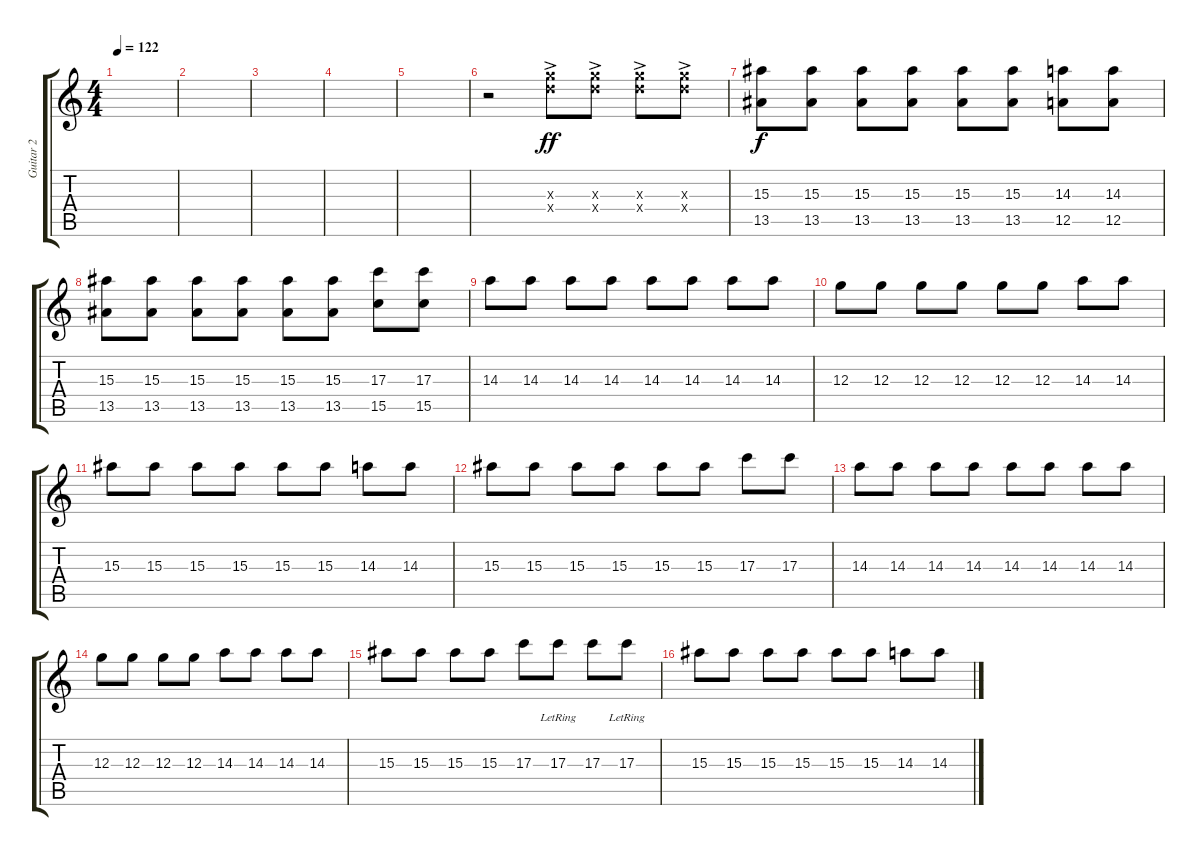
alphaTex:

\track ("Guitar 2" "Guitar 2") {instrument distortionguitar}
\staff {score tabs}
\tuning (E4 B3 G3 D3 A2 E2) {hide}
\ts (4 4)
\tempo 122
\clef g2
\ks c
|
|
|
|
|
r.2 (12.3{ac x} 12.4{ac x}).8{dy ff volume 16 instrument distortionguitar} (12.3{ac x} 12.4{ac x}).8 (12.3{ac x} 12.4{ac x}).8 (12.3{ac x} 12.4{ac x}).8 |
(15.3 13.5).8{dy f volume 11 instrument distortionguitar} (15.3 13.5).8 (15.3 13.5).8 (15.3 13.5).8 (15.3 13.5).8 (15.3 13.5).8 (14.3 12.5).8 (14.3 12.5).8 |
(15.3 13.5).8 (15.3 13.5).8 (15.3 13.5).8 (15.3 13.5).8 (15.3 13.5).8 (15.3 13.5).8 (17.3 15.5).8 (17.3 15.5).8 |
14.3.8 14.3.8 14.3.8 14.3.8 14.3.8 14.3.8 14.3.8 14.3.8 |
12.3.8 12.3.8 12.3.8 12.3.8 12.3.8 12.3.8 14.3.8 14.3.8 |
15.3.8 15.3.8 15.3.8 15.3.8 15.3.8 15.3.8 14.3.8 14.3.8 |
15.3.8 15.3.8 15.3.8 15.3.8 15.3.8 15.3.8 17.3.8 17.3.8 |
14.3.8 14.3.8 14.3.8 14.3.8 14.3.8 14.3.8 14.3.8 14.3.8 |
12.3.8 12.3.8 12.3.8 12.3.8 14.3.8 14.3.8 14.3.8 14.3.8 |
15.3.8 15.3.8 15.3.8 15.3.8 17.3.8 17.3{lr}.8 17.3.8 17.3{lr}.8 |
15.3.8{volume 9 instrument distortionguitar} 15.3.8 15.3.8 15.3.8 15.3.8 15.3.8 14.3.8 14.3.8
